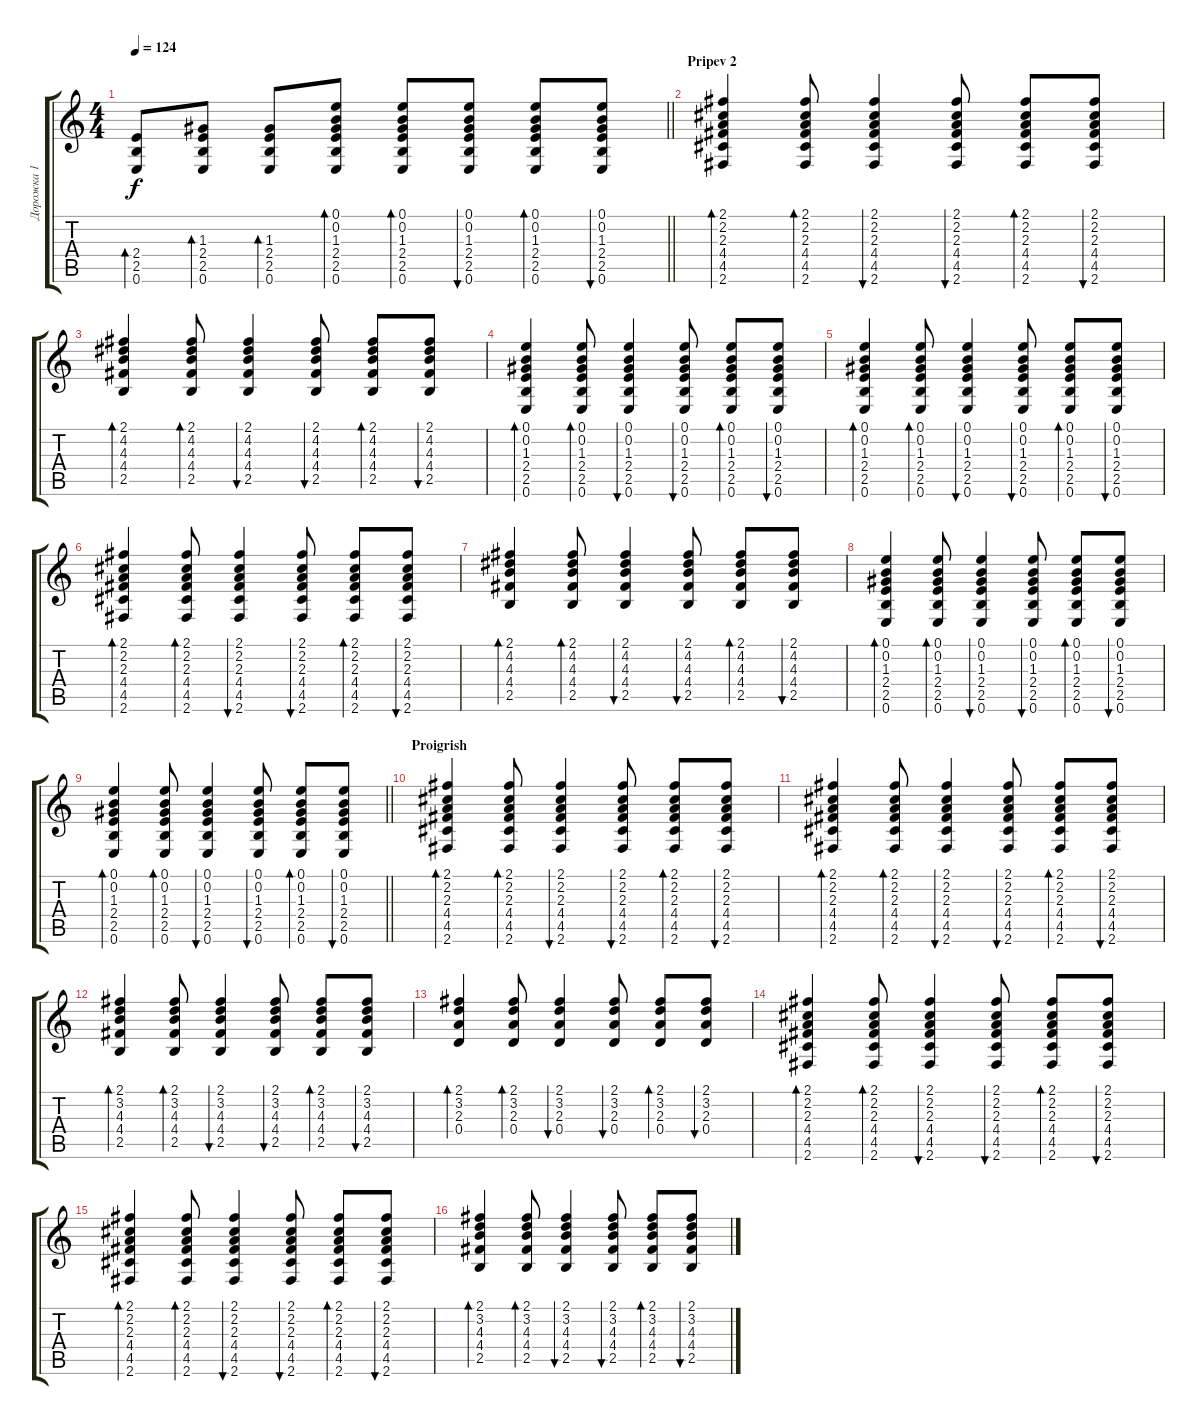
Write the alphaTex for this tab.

\track ("Дорожка 1" "Дорожка 1") {instrument acousticguitarsteel}
\staff {score tabs}
\tuning (E4 B3 G3 D3 A2 E2) {hide}
\ts (4 4)
\tempo 124
\clef g2
\barLineRight lightlight
\ks c
(2.4{t} 2.5 0.6).8{bd 60 dy f} (1.3{t} 2.4 2.5 0.6).8{bd 60} (1.3 2.4 2.5 0.6).8{bd 60} (0.1{t} 0.2{t} 1.3 2.4 2.5 0.6).8{bd 60} (0.1 0.2 1.3 2.4 2.5 0.6).8{bd 60} (0.1 0.2 1.3 2.4 2.5 0.6).8{bu 60} (0.1 0.2 1.3 2.4 2.5 0.6).8{bd 60} (0.1 0.2 1.3 2.4 2.5 0.6).8{bu 60} |
\section ("" "Pripev 2")
(2.1 2.2 2.3 4.4 4.5 2.6).4{bd 60} (2.1 2.2 2.3 4.4 4.5 2.6).8{bd 60} (2.1 2.2 2.3 4.4 4.5 2.6).4{bu 60} (2.1 2.2 2.3 4.4 4.5 2.6).8{bu 60} (2.1 2.2 2.3 4.4 4.5 2.6).8{bd 60} (2.1 2.2 2.3 4.4 4.5 2.6).8{bu 60} |
(2.1 4.2 4.3 4.4 2.5).4{bd 60} (2.1 4.2 4.3 4.4 2.5).8{bd 60} (2.1 4.2 4.3 4.4 2.5).4{bu 60} (2.1 4.2 4.3 4.4 2.5).8{bu 60} (2.1 4.2 4.3 4.4 2.5).8{bd 60} (2.1 4.2 4.3 4.4 2.5).8{bu 60} |
(0.1 0.2 1.3 2.4 2.5 0.6).4{bd 60} (0.1 0.2 1.3 2.4 2.5 0.6).8{bd 60} (0.1 0.2 1.3 2.4 2.5 0.6).4{bu 60} (0.1 0.2 1.3 2.4 2.5 0.6).8{bu 60} (0.1 0.2 1.3 2.4 2.5 0.6).8{bd 60} (0.1 0.2 1.3 2.4 2.5 0.6).8{bu 60} |
(0.1 0.2 1.3 2.4 2.5 0.6).4{bd 60} (0.1 0.2 1.3 2.4 2.5 0.6).8{bd 60} (0.1 0.2 1.3 2.4 2.5 0.6).4{bu 60} (0.1 0.2 1.3 2.4 2.5 0.6).8{bu 60} (0.1 0.2 1.3 2.4 2.5 0.6).8{bd 60} (0.1 0.2 1.3 2.4 2.5 0.6).8{bu 60} |
(2.1 2.2 2.3 4.4 4.5 2.6).4{bd 60} (2.1 2.2 2.3 4.4 4.5 2.6).8{bd 60} (2.1 2.2 2.3 4.4 4.5 2.6).4{bu 60} (2.1 2.2 2.3 4.4 4.5 2.6).8{bu 60} (2.1 2.2 2.3 4.4 4.5 2.6).8{bd 60} (2.1 2.2 2.3 4.4 4.5 2.6).8{bu 60} |
(2.1 4.2 4.3 4.4 2.5).4{bd 60} (2.1 4.2 4.3 4.4 2.5).8{bd 60} (2.1 4.2 4.3 4.4 2.5).4{bu 60} (2.1 4.2 4.3 4.4 2.5).8{bu 60} (2.1 4.2 4.3 4.4 2.5).8{bd 60} (2.1 4.2 4.3 4.4 2.5).8{bu 60} |
(0.1 0.2 1.3 2.4 2.5 0.6).4{bd 60} (0.1 0.2 1.3 2.4 2.5 0.6).8{bd 60} (0.1 0.2 1.3 2.4 2.5 0.6).4{bu 60} (0.1 0.2 1.3 2.4 2.5 0.6).8{bu 60} (0.1 0.2 1.3 2.4 2.5 0.6).8{bd 60} (0.1 0.2 1.3 2.4 2.5 0.6).8{bu 60} |
\barLineRight lightlight
(0.1 0.2 1.3 2.4 2.5 0.6).4{bd 60} (0.1 0.2 1.3 2.4 2.5 0.6).8{bd 60} (0.1 0.2 1.3 2.4 2.5 0.6).4{bu 60} (0.1 0.2 1.3 2.4 2.5 0.6).8{bu 60} (0.1 0.2 1.3 2.4 2.5 0.6).8{bd 60} (0.1 0.2 1.3 2.4 2.5 0.6).8{bu 60} |
\section ("" "Proigrish")
(2.1 2.2 2.3 4.4 4.5 2.6).4{bd 60} (2.1 2.2 2.3 4.4 4.5 2.6).8{bd 60} (2.1 2.2 2.3 4.4 4.5 2.6).4{bu 60} (2.1 2.2 2.3 4.4 4.5 2.6).8{bu 60} (2.1 2.2 2.3 4.4 4.5 2.6).8{bd 60} (2.1 2.2 2.3 4.4 4.5 2.6).8{bu 60} |
(2.1 2.2 2.3 4.4 4.5 2.6).4{bd 60} (2.1 2.2 2.3 4.4 4.5 2.6).8{bd 60} (2.1 2.2 2.3 4.4 4.5 2.6).4{bu 60} (2.1 2.2 2.3 4.4 4.5 2.6).8{bu 60} (2.1 2.2 2.3 4.4 4.5 2.6).8{bd 60} (2.1 2.2 2.3 4.4 4.5 2.6).8{bu 60} |
(2.1 3.2 4.3 4.4 2.5).4{bd 60} (2.1 3.2 4.3 4.4 2.5).8{bd 60} (2.1 3.2 4.3 4.4 2.5).4{bu 60} (2.1 3.2 4.3 4.4 2.5).8{bu 60} (2.1 3.2 4.3 4.4 2.5).8{bd 60} (2.1 3.2 4.3 4.4 2.5).8{bu 60} |
(2.1 3.2 2.3 0.4).4{bd 60} (2.1 3.2 2.3 0.4).8{bd 60} (2.1 3.2 2.3 0.4).4{bu 60} (2.1 3.2 2.3 0.4).8{bu 60} (2.1 3.2 2.3 0.4).8{bd 60} (2.1 3.2 2.3 0.4).8{bu 60} |
(2.1 2.2 2.3 4.4 4.5 2.6).4{bd 60} (2.1 2.2 2.3 4.4 4.5 2.6).8{bd 60} (2.1 2.2 2.3 4.4 4.5 2.6).4{bu 60} (2.1 2.2 2.3 4.4 4.5 2.6).8{bu 60} (2.1 2.2 2.3 4.4 4.5 2.6).8{bd 60} (2.1 2.2 2.3 4.4 4.5 2.6).8{bu 60} |
(2.1 2.2 2.3 4.4 4.5 2.6).4{bd 60} (2.1 2.2 2.3 4.4 4.5 2.6).8{bd 60} (2.1 2.2 2.3 4.4 4.5 2.6).4{bu 60} (2.1 2.2 2.3 4.4 4.5 2.6).8{bu 60} (2.1 2.2 2.3 4.4 4.5 2.6).8{bd 60} (2.1 2.2 2.3 4.4 4.5 2.6).8{bu 60} |
(2.1 3.2 4.3 4.4 2.5).4{bd 60} (2.1 3.2 4.3 4.4 2.5).8{bd 60} (2.1 3.2 4.3 4.4 2.5).4{bu 60} (2.1 3.2 4.3 4.4 2.5).8{bu 60} (2.1 3.2 4.3 4.4 2.5).8{bd 60} (2.1 3.2 4.3 4.4 2.5).8{bu 60}
